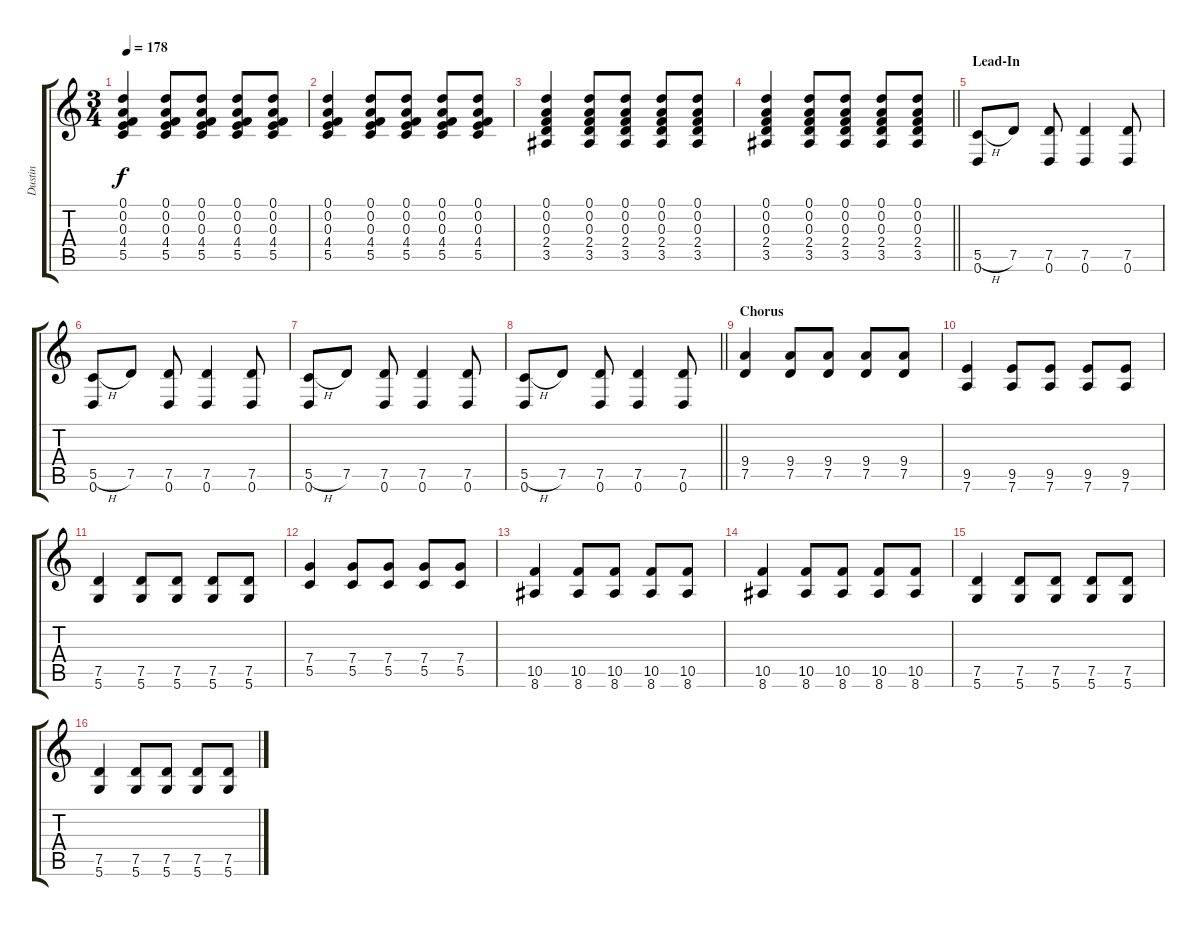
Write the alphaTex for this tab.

\track ("Dustin" "Dustin") {instrument electricguitarjazz}
\staff {score tabs}
\tuning (D4 A3 F3 C3 G2 D2) {hide}
\ts (3 4)
\tempo 178
\clef g2
\ks c
(0.1 0.2 0.3 4.4 5.5).4{dy f instrument electricguitarjazz} (0.1 0.2 0.3 4.4 5.5).8 (0.1 0.2 0.3 4.4 5.5).8 (0.1 0.2 0.3 4.4 5.5).8 (0.1 0.2 0.3 4.4 5.5).8 |
(0.1 0.2 0.3 4.4 5.5).4 (0.1 0.2 0.3 4.4 5.5).8 (0.1 0.2 0.3 4.4 5.5).8 (0.1 0.2 0.3 4.4 5.5).8 (0.1 0.2 0.3 4.4 5.5).8 |
(0.1 0.2 0.3 2.4 3.5).4 (0.1 0.2 0.3 2.4 3.5).8 (0.1 0.2 0.3 2.4 3.5).8 (0.1 0.2 0.3 2.4 3.5).8 (0.1 0.2 0.3 2.4 3.5).8 |
\barLineRight lightlight
(0.1 0.2 0.3 2.4 3.5).4 (0.1 0.2 0.3 2.4 3.5).8 (0.1 0.2 0.3 2.4 3.5).8 (0.1 0.2 0.3 2.4 3.5).8 (0.1 0.2 0.3 2.4 3.5).8 |
\section ("" "Lead-In")
(5.5{h} 0.6).8 7.5.8 (7.5 0.6).8 (7.5 0.6).4 (7.5 0.6).8 |
(5.5{h} 0.6).8 7.5.8 (7.5 0.6).8 (7.5 0.6).4 (7.5 0.6).8 |
(5.5{h} 0.6).8 7.5.8 (7.5 0.6).8 (7.5 0.6).4 (7.5 0.6).8 |
\barLineRight lightlight
(5.5{h} 0.6).8 7.5.8 (7.5 0.6).8 (7.5 0.6).4 (7.5 0.6).8 |
\section ("" "Chorus")
(9.4 7.5).4 (9.4 7.5).8 (9.4 7.5).8 (9.4 7.5).8 (9.4 7.5).8 |
(9.5 7.6).4 (9.5 7.6).8 (9.5 7.6).8 (9.5 7.6).8 (9.5 7.6).8 |
(7.5 5.6).4 (7.5 5.6).8 (7.5 5.6).8 (7.5 5.6).8 (7.5 5.6).8 |
(7.4 5.5).4 (7.4 5.5).8 (7.4 5.5).8 (7.4 5.5).8 (7.4 5.5).8 |
(10.5 8.6).4 (10.5 8.6).8 (10.5 8.6).8 (10.5 8.6).8 (10.5 8.6).8 |
(10.5 8.6).4 (10.5 8.6).8 (10.5 8.6).8 (10.5 8.6).8 (10.5 8.6).8 |
(7.5 5.6).4 (7.5 5.6).8 (7.5 5.6).8 (7.5 5.6).8 (7.5 5.6).8 |
(7.5 5.6).4 (7.5 5.6).8 (7.5 5.6).8 (7.5 5.6).8 (7.5 5.6).8
